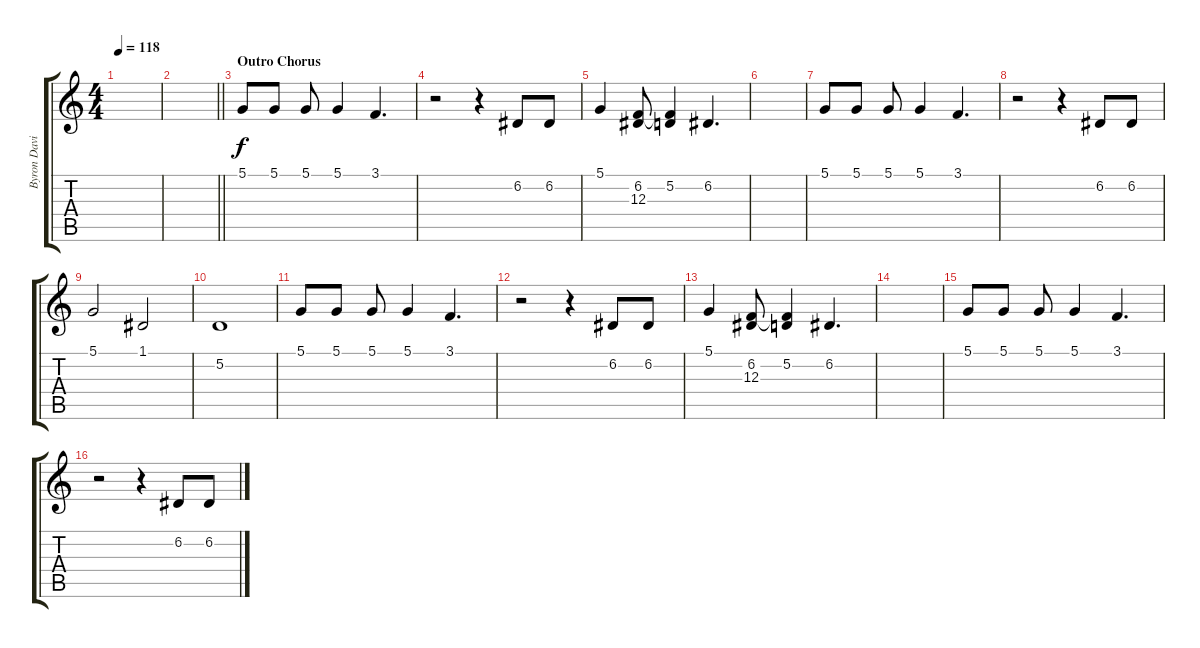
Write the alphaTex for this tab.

\track ("Byron Davis" "Byron Davi") {instrument lead2sawtooth}
\staff {score tabs}
\tuning (D4 A3 F3 C3 G2 C2) {hide}
\ts (4 4)
\tempo 118
\clef g2
\ks c
|
\barLineRight lightlight
|
\section ("" "Outro Chorus")
5.1.8{volume 16} 5.1.8 5.1.8 5.1.4 3.1.4{d} |
r.2 r.4 6.2.8 6.2.8 |
5.1.4 (6.2 12.3).8 (5.2 12.3{t}).4 6.2.4{d} |
|
5.1.8 5.1.8 5.1.8 5.1.4 3.1.4{d} |
r.2 r.4 6.2.8 6.2.8 |
5.1.2 1.1.2 |
5.2.1 |
5.1.8{volume 16} 5.1.8 5.1.8 5.1.4 3.1.4{d} |
r.2 r.4 6.2.8 6.2.8 |
5.1.4 (6.2 12.3).8 (5.2 12.3{t}).4 6.2.4{d} |
|
5.1.8 5.1.8 5.1.8 5.1.4 3.1.4{d} |
r.2 r.4 6.2.8 6.2.8
